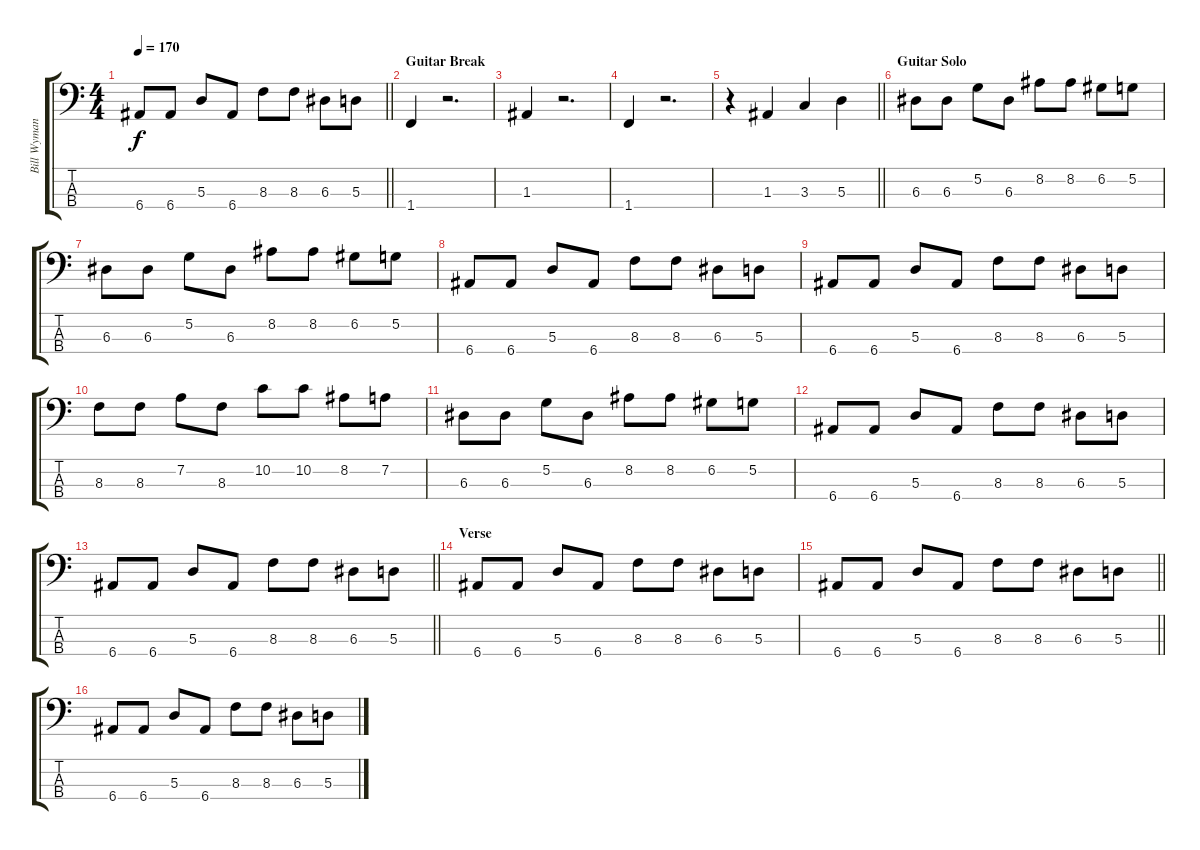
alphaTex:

\track ("Bill Wyman" "Bill Wyman") {instrument electricbassfinger}
\staff {score tabs}
\tuning (G2 D2 A1 E1) {hide}
\ts (4 4)
\tempo 170
\clef f4
\barLineRight lightlight
\ks c
6.4.8{dy f} 6.4.8 5.3.8 6.4.8 8.3.8 8.3.8 6.3.8 5.3.8 |
\section ("" "Guitar Break")
1.4.4 r.2{d} |
1.3.4 r.2{d} |
1.4.4 r.2{d} |
\barLineRight lightlight
r.4 1.3.4 3.3.4 5.3.4 |
\section ("" "Guitar Solo")
6.3.8 6.3.8 5.2.8 6.3.8 8.2.8 8.2.8 6.2.8 5.2.8 |
6.3.8 6.3.8 5.2.8 6.3.8 8.2.8 8.2.8 6.2.8 5.2.8 |
6.4.8 6.4.8 5.3.8 6.4.8 8.3.8 8.3.8 6.3.8 5.3.8 |
6.4.8 6.4.8 5.3.8 6.4.8 8.3.8 8.3.8 6.3.8 5.3.8 |
8.3.8 8.3.8 7.2.8 8.3.8 10.2.8 10.2.8 8.2.8 7.2.8 |
6.3.8 6.3.8 5.2.8 6.3.8 8.2.8 8.2.8 6.2.8 5.2.8 |
6.4.8 6.4.8 5.3.8 6.4.8 8.3.8 8.3.8 6.3.8 5.3.8 |
\barLineRight lightlight
6.4.8 6.4.8 5.3.8 6.4.8 8.3.8 8.3.8 6.3.8 5.3.8 |
\section ("" "Verse")
6.4.8 6.4.8 5.3.8 6.4.8 8.3.8 8.3.8 6.3.8 5.3.8 |
\barLineRight lightlight
6.4.8 6.4.8 5.3.8 6.4.8 8.3.8 8.3.8 6.3.8 5.3.8 |
6.4.8 6.4.8 5.3.8 6.4.8 8.3.8 8.3.8 6.3.8 5.3.8
